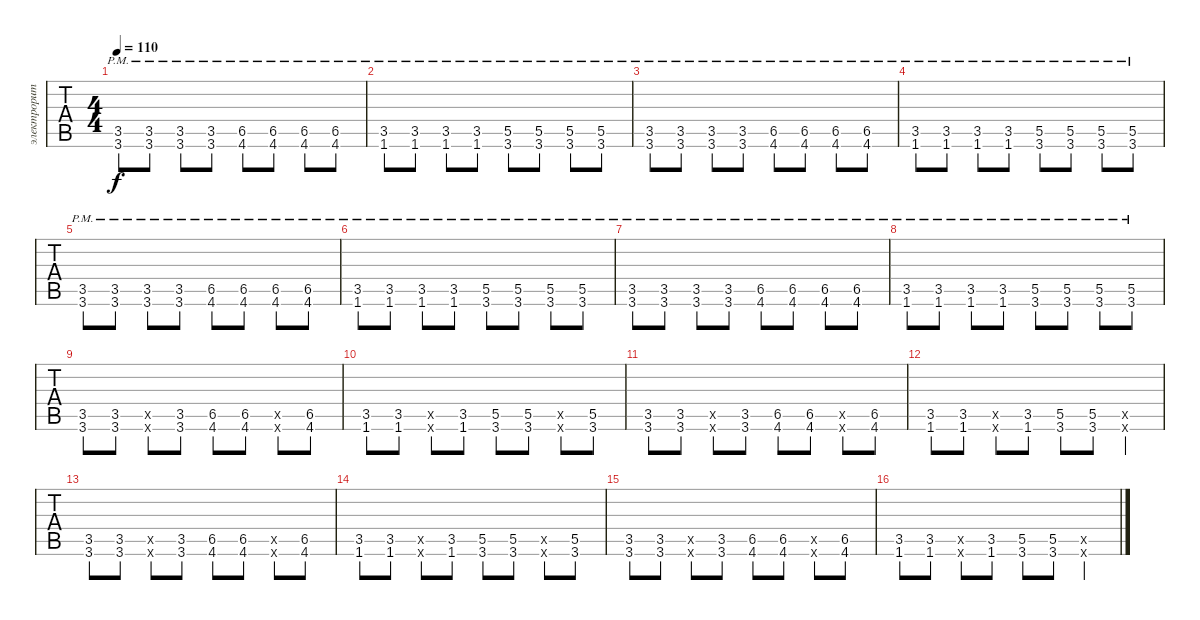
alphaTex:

\track ("электроритм 2" "электрорит") {instrument overdrivenguitar}
\staff {tabs}
\tuning (E4 B3 G3 D3 A2 E2) {hide}
\ts (4 4)
\tempo 110
\clef g2
\ks c
(3.5{pm} 3.6{pm}).8{dy f} (3.5{pm} 3.6{pm}).8 (3.5{pm} 3.6{pm}).8 (3.5{pm} 3.6{pm}).8 (6.5{pm} 4.6{pm}).8 (6.5{pm} 4.6{pm}).8 (6.5{pm} 4.6{pm}).8 (6.5{pm} 4.6{pm}).8 |
(3.5{pm} 1.6{pm}).8 (3.5{pm} 1.6{pm}).8 (3.5{pm} 1.6{pm}).8 (3.5{pm} 1.6{pm}).8 (5.5{pm} 3.6{pm}).8 (5.5{pm} 3.6{pm}).8 (5.5{pm} 3.6{pm}).8 (5.5{pm} 3.6{pm}).8 |
(3.5{pm} 3.6{pm}).8 (3.5{pm} 3.6{pm}).8 (3.5{pm} 3.6{pm}).8 (3.5{pm} 3.6{pm}).8 (6.5{pm} 4.6{pm}).8 (6.5{pm} 4.6{pm}).8 (6.5{pm} 4.6{pm}).8 (6.5{pm} 4.6{pm}).8 |
(3.5{pm} 1.6{pm}).8 (3.5{pm} 1.6{pm}).8 (3.5{pm} 1.6{pm}).8 (3.5{pm} 1.6{pm}).8 (5.5{pm} 3.6{pm}).8 (5.5{pm} 3.6{pm}).8 (5.5{pm} 3.6{pm}).8 (5.5{pm} 3.6{pm}).8 |
(3.5{pm} 3.6{pm}).8 (3.5{pm} 3.6{pm}).8 (3.5{pm} 3.6{pm}).8 (3.5{pm} 3.6{pm}).8 (6.5{pm} 4.6{pm}).8 (6.5{pm} 4.6{pm}).8 (6.5{pm} 4.6{pm}).8 (6.5{pm} 4.6{pm}).8 |
(3.5{pm} 1.6{pm}).8 (3.5{pm} 1.6{pm}).8 (3.5{pm} 1.6{pm}).8 (3.5{pm} 1.6{pm}).8 (5.5{pm} 3.6{pm}).8 (5.5{pm} 3.6{pm}).8 (5.5{pm} 3.6{pm}).8 (5.5{pm} 3.6{pm}).8 |
(3.5{pm} 3.6{pm}).8 (3.5{pm} 3.6{pm}).8 (3.5{pm} 3.6{pm}).8 (3.5{pm} 3.6{pm}).8 (6.5{pm} 4.6{pm}).8 (6.5{pm} 4.6{pm}).8 (6.5{pm} 4.6{pm}).8 (6.5{pm} 4.6{pm}).8 |
(3.5{pm} 1.6{pm}).8 (3.5{pm} 1.6{pm}).8 (3.5{pm} 1.6{pm}).8 (3.5{pm} 1.6{pm}).8 (5.5{pm} 3.6{pm}).8 (5.5{pm} 3.6{pm}).8 (5.5{pm} 3.6{pm}).8 (5.5{pm} 3.6{pm}).8 |
(3.5 3.6).8 (3.5 3.6).8 (3.5{x} 3.6{x}).8 (3.5 3.6).8 (6.5 4.6).8 (6.5 4.6).8 (6.5{x} 4.6{x}).8 (6.5 4.6).8 |
(3.5 1.6).8 (3.5 1.6).8 (3.5{x} 1.6{x}).8 (3.5 1.6).8 (5.5 3.6).8 (5.5 3.6).8 (5.5{x} 3.6{x}).8 (5.5 3.6).8 |
(3.5 3.6).8 (3.5 3.6).8 (3.5{x} 3.6{x}).8 (3.5 3.6).8 (6.5 4.6).8 (6.5 4.6).8 (6.5{x} 4.6{x}).8 (6.5 4.6).8 |
(3.5 1.6).8 (3.5 1.6).8 (3.5{x} 1.6{x}).8 (3.5 1.6).8 (5.5 3.6).8 (5.5 3.6).8 (5.5{x} 3.6{x}).4 |
(3.5 3.6).8 (3.5 3.6).8 (3.5{x} 3.6{x}).8 (3.5 3.6).8 (6.5 4.6).8 (6.5 4.6).8 (6.5{x} 4.6{x}).8 (6.5 4.6).8 |
(3.5 1.6).8 (3.5 1.6).8 (3.5{x} 1.6{x}).8 (3.5 1.6).8 (5.5 3.6).8 (5.5 3.6).8 (5.5{x} 3.6{x}).8 (5.5 3.6).8 |
(3.5 3.6).8 (3.5 3.6).8 (3.5{x} 3.6{x}).8 (3.5 3.6).8 (6.5 4.6).8 (6.5 4.6).8 (6.5{x} 4.6{x}).8 (6.5 4.6).8 |
(3.5 1.6).8 (3.5 1.6).8 (3.5{x} 1.6{x}).8 (3.5 1.6).8 (5.5 3.6).8 (5.5 3.6).8 (5.5{x} 3.6{x}).4
